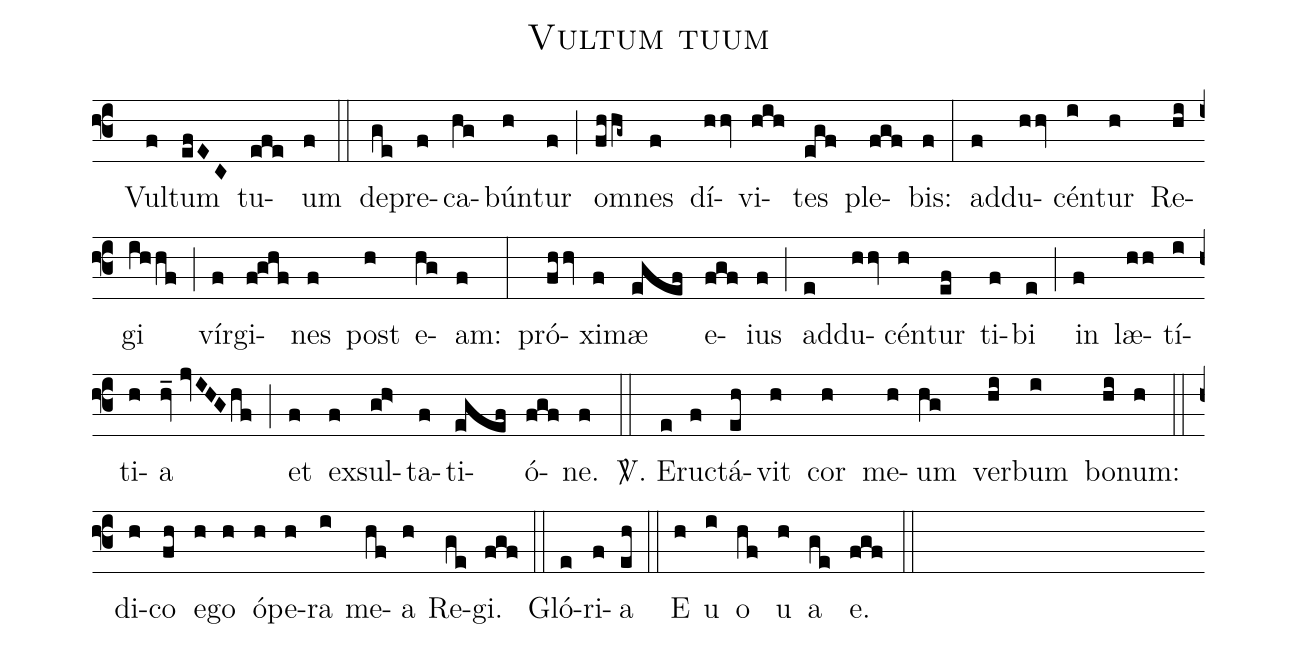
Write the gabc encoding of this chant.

name:Vultum tuum;
mode:II;
office-part:Introitus;
%%
(f3) () Vul(f)tum(efEC) tu(efe)um(f) (::) de(ge)pre(f)ca(hg)bún(h)tur(f) (;) o(fhhg~)mnes(f) dí(hhv)vi(hih)tes(egf) ple(fgf)bis:(f) (:) ad(f)du(hhv)cén(i)tur(h) Re(hi)gi(ihhf) (;) vír(f)gi(f!ghf)nes(f) post(h) e(hg)am:(f) (:) pró(fhhv)xi(f)mæ(egef) e(fgf)ius(f) (;) ad(e)du(hhv)cén(h)tur(ef) ti(f)bi(e) (;) in(f) læ(hh)tí(i)ti(h)a(hv_//jvIHG/hf) (;) et(f) ex(f)sul(gh>)ta(f)ti(egef)ó(fgf)ne.(f) (::) <sp>V/</sp>. E(e)ru(f)ctá(eh)vit(h) cor(h) me(h)um(hg) ver(hi)bum(i) bo(hi)num:(h) (::) di(h)co(fh) e(h)go(h) ó(h)pe(h)ra(i) me(hf)a(h) Re(ge)gi.(fgf) (::) Gló(e)ri(f)a(eh) (::) E(h) u(i) o(hf) u(h) a(ge) e.(fgf) (::)
